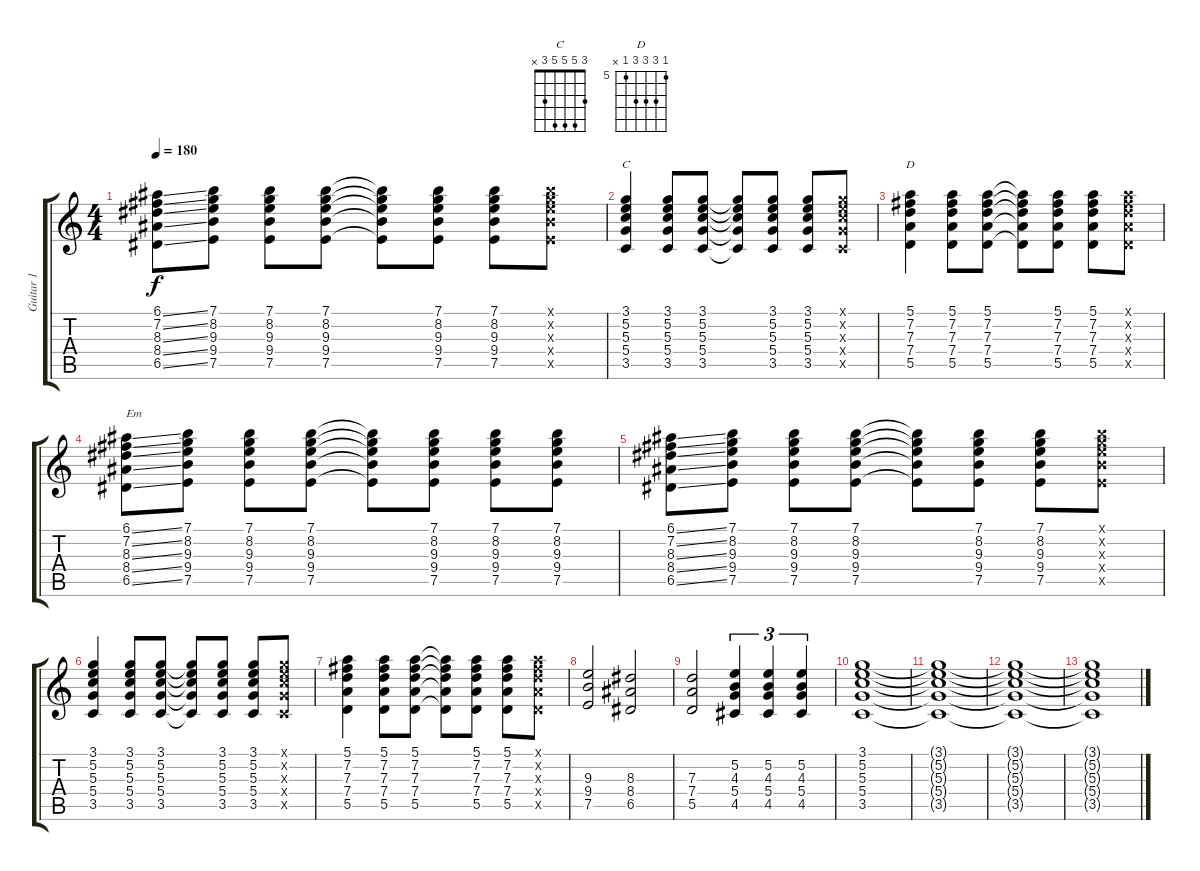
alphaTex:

\track ("Guitar 1" "Guitar 1") {instrument overdrivenguitar}
\staff {score tabs}
\tuning (E4 B3 G3 D3 A2 E2) {hide}
\chord ("C" 3 5 5 5 3 x)
\chord ("D" 5 7 7 7 5 x) {firstfret 5}
\ts (4 4)
\tempo 180
\clef g2
\ks c
(6.1{ss} 7.2{ss} 8.3{ss} 8.4{ss} 6.5{ss}).8{dy f} (7.1 8.2 9.3 9.4 7.5).8 (7.1 8.2 9.3 9.4 7.5).8 (7.1 8.2 9.3 9.4 7.5).8 (7.1{t} 8.2{t} 9.3{t} 9.4{t} 7.5{t}).8 (7.1 8.2 9.3 9.4 7.5).8 (7.1 8.2 9.3 9.4 7.5).8 (7.1{x} 8.2{x} 9.3{x} 9.4{x} 7.5{x}).8 |
(3.1 5.2 5.3 5.4 3.5).4{ch "C"} (3.1 5.2 5.3 5.4 3.5).8 (3.1 5.2 5.3 5.4 3.5).8 (3.1{t} 5.2{t} 5.3{t} 5.4{t} 3.5{t}).8 (3.1 5.2 5.3 5.4 3.5).8 (3.1 5.2 5.3 5.4 3.5).8 (3.1{x} 5.2{x} 5.3{x} 5.4{x} 3.5{x}).8 |
(5.1 7.2 7.3 7.4 5.5).4{ch "D"} (5.1 7.2 7.3 7.4 5.5).8 (5.1 7.2 7.3 7.4 5.5).8 (5.1{t} 7.2{t} 7.3{t} 7.4{t} 5.5{t}).8 (5.1 7.2 7.3 7.4 5.5).8 (5.1 7.2 7.3 7.4 5.5).8 (5.1{x} 7.2{x} 7.3{x} 7.4{x} 5.5{x}).8 |
(6.1{ss} 7.2{ss} 8.3{ss} 8.4{ss} 6.5{ss}).8{txt "Em"} (7.1 8.2 9.3 9.4 7.5).8 (7.1 8.2 9.3 9.4 7.5).8 (7.1 8.2 9.3 9.4 7.5).8 (7.1{t} 8.2{t} 9.3{t} 9.4{t} 7.5{t}).8 (7.1 8.2 9.3 9.4 7.5).8 (7.1 8.2 9.3 9.4 7.5).8 (7.1 8.2 9.3 9.4 7.5).8 |
(6.1{ss} 7.2{ss} 8.3{ss} 8.4{ss} 6.5{ss}).8 (7.1 8.2 9.3 9.4 7.5).8 (7.1 8.2 9.3 9.4 7.5).8 (7.1 8.2 9.3 9.4 7.5).8 (7.1{t} 8.2{t} 9.3{t} 9.4{t} 7.5{t}).8 (7.1 8.2 9.3 9.4 7.5).8 (7.1 8.2 9.3 9.4 7.5).8 (7.1{x} 8.2{x} 9.3{x} 9.4{x} 7.5{x}).8 |
(3.1 5.2 5.3 5.4 3.5).4 (3.1 5.2 5.3 5.4 3.5).8 (3.1 5.2 5.3 5.4 3.5).8 (3.1{t} 5.2{t} 5.3{t} 5.4{t} 3.5{t}).8 (3.1 5.2 5.3 5.4 3.5).8 (3.1 5.2 5.3 5.4 3.5).8 (3.1{x} 5.2{x} 5.3{x} 5.4{x} 3.5{x}).8 |
(5.1 7.2 7.3 7.4 5.5).4 (5.1 7.2 7.3 7.4 5.5).8 (5.1 7.2 7.3 7.4 5.5).8 (5.1{t} 7.2{t} 7.3{t} 7.4{t} 5.5{t}).8 (5.1 7.2 7.3 7.4 5.5).8 (5.1 7.2 7.3 7.4 5.5).8 (5.1{x} 7.2{x} 7.3{x} 7.4{x} 5.5{x}).8 |
(9.3 9.4 7.5).2 (8.3 8.4 6.5).2 |
(7.3 7.4 5.5).2 (5.2 4.3 5.4 4.5).4{tu (3 2)} (5.2 4.3 5.4 4.5).4{tu (3 2)} (5.2 4.3 5.4 4.5).4{tu (3 2)} |
(3.1 5.2 5.3 5.4 3.5).1 |
(3.1{t} 5.2{t} 5.3{t} 5.4{t} 3.5{t}).1 |
(3.1{t} 5.2{t} 5.3{t} 5.4{t} 3.5{t}).1 |
(3.1{t} 5.2{t} 5.3{t} 5.4{t} 3.5{t}).1
